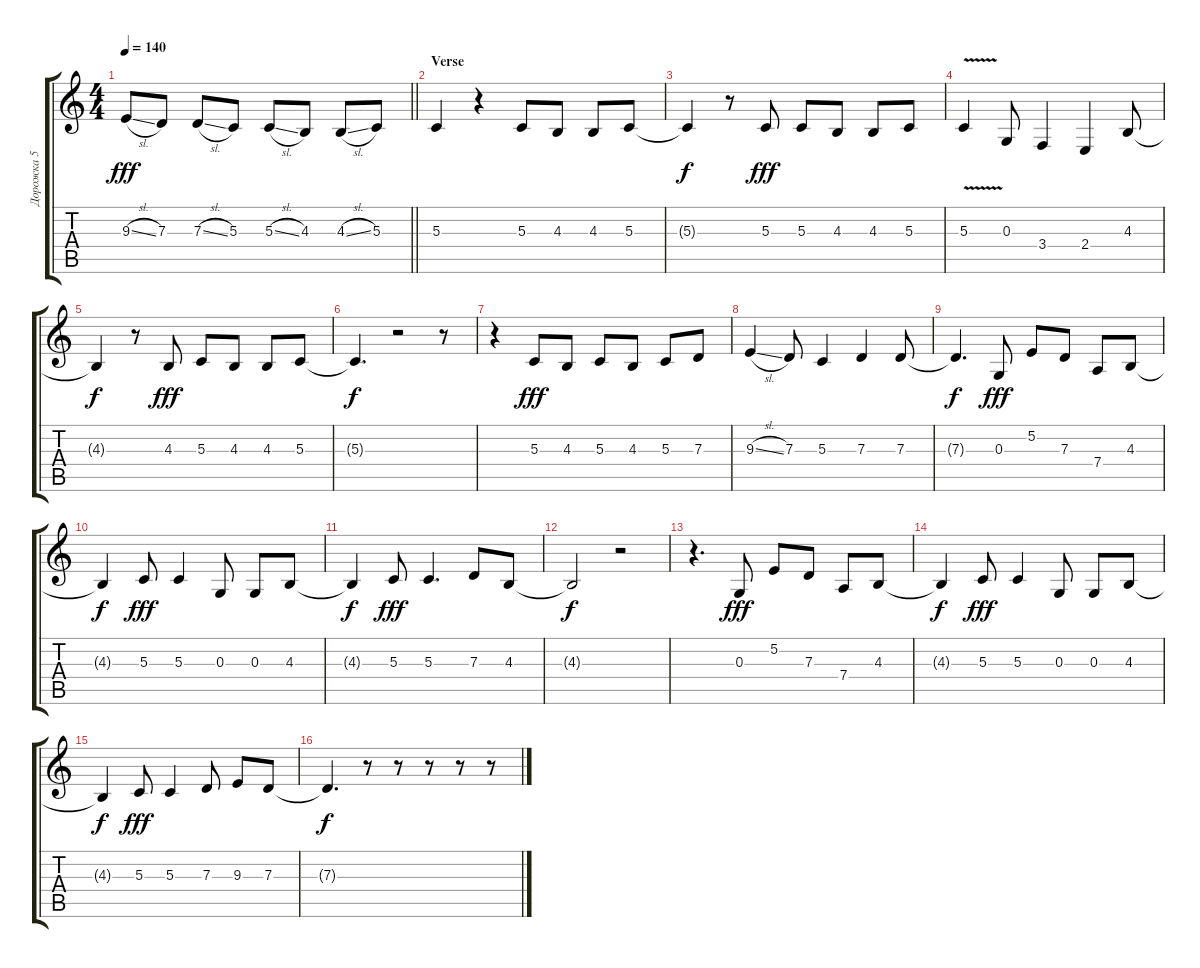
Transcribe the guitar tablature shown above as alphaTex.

\track ("Дорожка 5" "Дорожка 5") {instrument altosax}
\staff {score tabs}
\tuning (E4 B3 G3 D3 A2 E2) {hide}
\ts (4 4)
\tempo 140
\clef g2
\barLineRight lightlight
\ks c
9.3{sl}.8{dy fff} 7.3.8 7.3{sl}.8 5.3.8 5.3{sl}.8 4.3.8 4.3{sl}.8 5.3.8 |
\section ("" "Verse")
5.3.4 r.4 5.3.8 4.3.8 4.3.8 5.3.8 |
5.3{t}.4{dy f} r.8 5.3.8{dy fff} 5.3.8 4.3.8 4.3.8 5.3.8 |
5.3{v}.4 0.3.8 3.4.4 2.4.4 4.3.8 |
4.3{t}.4{dy f} r.8 4.3.8{dy fff} 5.3.8 4.3.8 4.3.8 5.3.8 |
5.3{t}.4{d dy f} r.2 r.8 |
r.4 5.3.8{dy fff} 4.3.8 5.3.8 4.3.8 5.3.8 7.3.8 |
9.3{sl}.4 7.3.8 5.3.4 7.3.4 7.3.8 |
7.3{t}.4{d dy f} 0.3.8{dy fff} 5.2.8 7.3.8 7.4.8 4.3.8 |
4.3{t}.4{dy f} 5.3.8{dy fff} 5.3.4 0.3.8 0.3.8 4.3.8 |
4.3{t}.4{dy f} 5.3.8{dy fff} 5.3.4{d} 7.3.8 4.3.8 |
4.3{t}.2{dy f} r.2 |
r.4{d} 0.3.8{dy fff} 5.2.8 7.3.8 7.4.8 4.3.8 |
4.3{t}.4{dy f} 5.3.8{dy fff} 5.3.4 0.3.8 0.3.8 4.3.8 |
4.3{t}.4{dy f} 5.3.8{dy fff} 5.3.4 7.3.8 9.3.8 7.3.8 |
7.3{t}.4{d dy f} r.8 r.8 r.8 r.8 r.8
